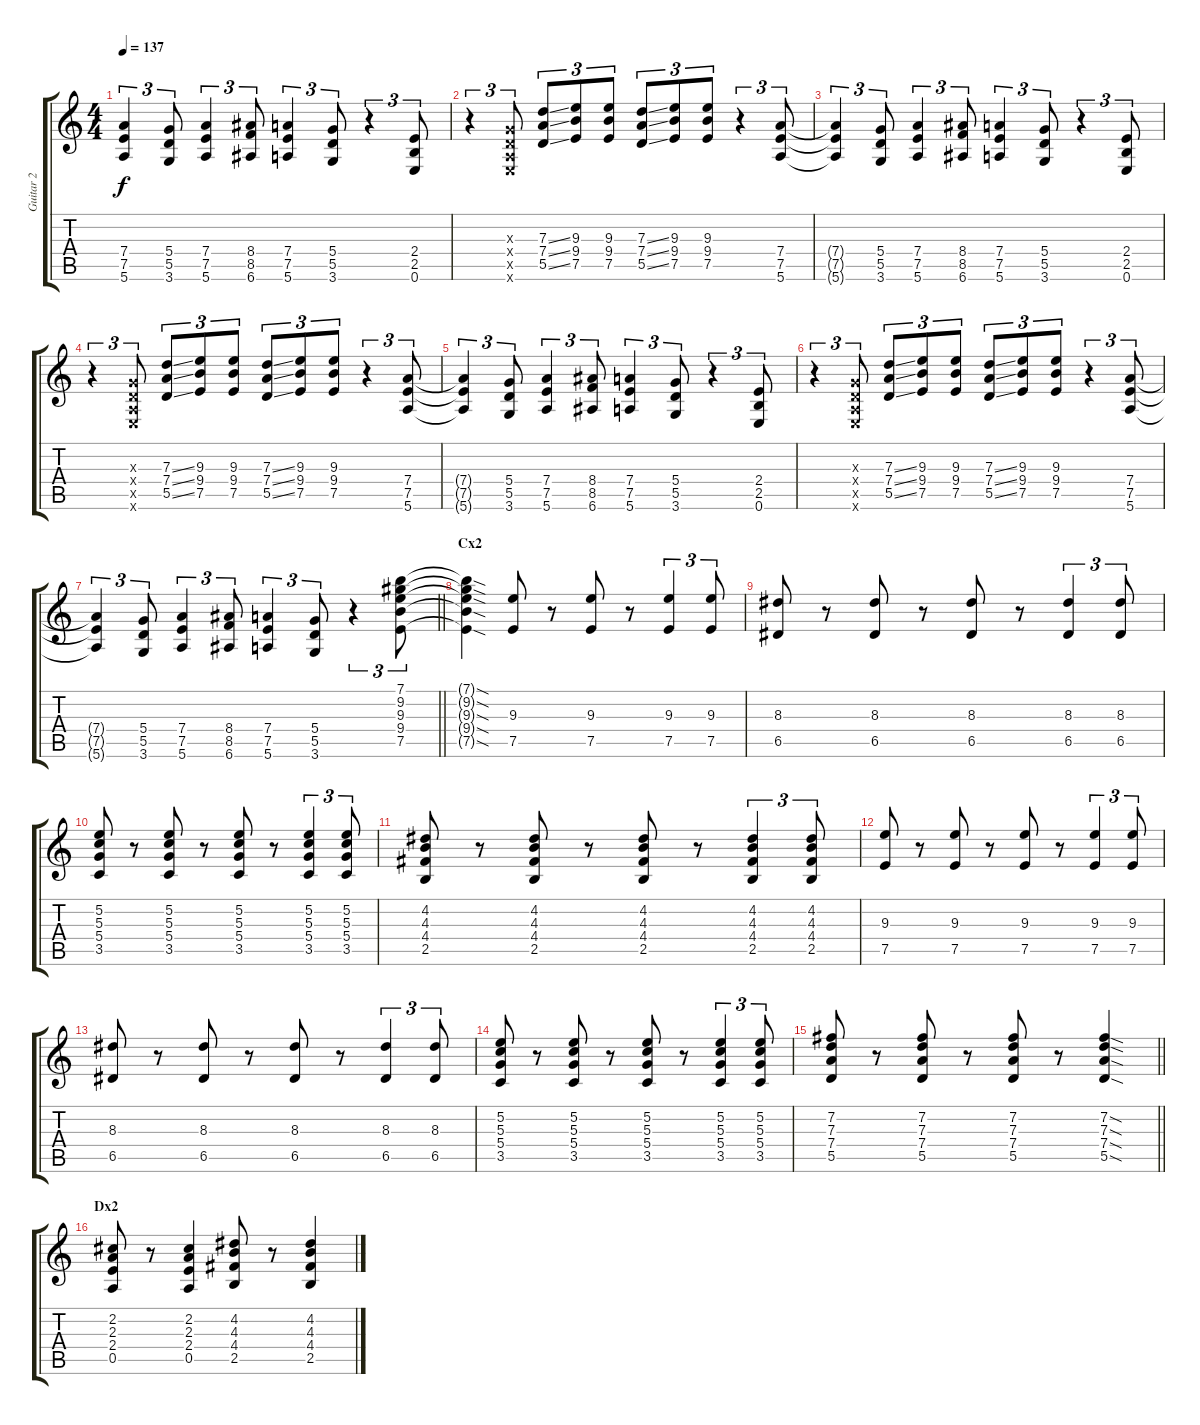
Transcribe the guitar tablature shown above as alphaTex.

\track ("Guitar 2" "Guitar 2") {instrument distortionguitar}
\staff {score tabs}
\tuning (E4 B3 G3 D3 A2 E2) {hide}
\ts (4 4)
\tempo 137
\clef g2
\ks c
(7.4{t} 7.5{t} 5.6{t}).4{tu (3 2) dy f} (5.4 5.5 3.6).8{tu (3 2)} (7.4 7.5 5.6).4{tu (3 2)} (8.4 8.5 6.6).8{tu (3 2)} (7.4 7.5 5.6).4{tu (3 2)} (5.4 5.5 3.6).8{tu (3 2)} r.4{tu (3 2)} (2.4 2.5 0.6).8{tu (3 2)} |
r.4{tu (3 2)} (0.3{x} 0.4{x} 0.5{x} 0.6{x}).8{tu (3 2)} (7.3{ss} 7.4{ss} 5.5{ss}).8{tu (3 2)} (9.3 9.4 7.5).8{tu (3 2)} (9.3 9.4 7.5).8{tu (3 2)} (7.3{ss} 7.4{ss} 5.5{ss}).8{tu (3 2)} (9.3 9.4 7.5).8{tu (3 2)} (9.3 9.4 7.5).8{tu (3 2)} r.4{tu (3 2)} (7.4 7.5 5.6).8{tu (3 2)} |
(7.4{t} 7.5{t} 5.6{t}).4{tu (3 2)} (5.4 5.5 3.6).8{tu (3 2)} (7.4 7.5 5.6).4{tu (3 2)} (8.4 8.5 6.6).8{tu (3 2)} (7.4 7.5 5.6).4{tu (3 2)} (5.4 5.5 3.6).8{tu (3 2)} r.4{tu (3 2)} (2.4 2.5 0.6).8{tu (3 2)} |
r.4{tu (3 2)} (0.3{x} 0.4{x} 0.5{x} 0.6{x}).8{tu (3 2)} (7.3{ss} 7.4{ss} 5.5{ss}).8{tu (3 2)} (9.3 9.4 7.5).8{tu (3 2)} (9.3 9.4 7.5).8{tu (3 2)} (7.3{ss} 7.4{ss} 5.5{ss}).8{tu (3 2)} (9.3 9.4 7.5).8{tu (3 2)} (9.3 9.4 7.5).8{tu (3 2)} r.4{tu (3 2)} (7.4 7.5 5.6).8{tu (3 2)} |
(7.4{t} 7.5{t} 5.6{t}).4{tu (3 2)} (5.4 5.5 3.6).8{tu (3 2)} (7.4 7.5 5.6).4{tu (3 2)} (8.4 8.5 6.6).8{tu (3 2)} (7.4 7.5 5.6).4{tu (3 2)} (5.4 5.5 3.6).8{tu (3 2)} r.4{tu (3 2)} (2.4 2.5 0.6).8{tu (3 2)} |
r.4{tu (3 2)} (0.3{x} 0.4{x} 0.5{x} 0.6{x}).8{tu (3 2)} (7.3{ss} 7.4{ss} 5.5{ss}).8{tu (3 2)} (9.3 9.4 7.5).8{tu (3 2)} (9.3 9.4 7.5).8{tu (3 2)} (7.3{ss} 7.4{ss} 5.5{ss}).8{tu (3 2)} (9.3 9.4 7.5).8{tu (3 2)} (9.3 9.4 7.5).8{tu (3 2)} r.4{tu (3 2)} (7.4 7.5 5.6).8{tu (3 2)} |
\barLineRight lightlight
(7.4{t} 7.5{t} 5.6{t}).4{tu (3 2)} (5.4 5.5 3.6).8{tu (3 2)} (7.4 7.5 5.6).4{tu (3 2)} (8.4 8.5 6.6).8{tu (3 2)} (7.4 7.5 5.6).4{tu (3 2)} (5.4 5.5 3.6).8{tu (3 2)} r.4{tu (3 2)} (7.1 9.2 9.3 9.4 7.5).8{tu (3 2)} |
\section ("" "Cx2")
(7.1{sod t} 9.2{sod t} 9.3{sod t} 9.4{sod t} 7.5{sod t}).4 (9.3 7.5).8 r.8 (9.3 7.5).8 r.8 (9.3 7.5).4{tu (3 2)} (9.3 7.5).8{tu (3 2)} |
(8.3 6.5).8 r.8 (8.3 6.5).8 r.8 (8.3 6.5).8 r.8 (8.3 6.5).4{tu (3 2)} (8.3 6.5).8{tu (3 2)} |
(5.2 5.3 5.4 3.5).8 r.8 (5.2 5.3 5.4 3.5).8 r.8 (5.2 5.3 5.4 3.5).8 r.8 (5.2 5.3 5.4 3.5).4{tu (3 2)} (5.2 5.3 5.4 3.5).8{tu (3 2)} |
(4.2 4.3 4.4 2.5).8 r.8 (4.2 4.3 4.4 2.5).8 r.8 (4.2 4.3 4.4 2.5).8 r.8 (4.2 4.3 4.4 2.5).4{tu (3 2)} (4.2 4.3 4.4 2.5).8{tu (3 2)} |
(9.3 7.5).8 r.8 (9.3 7.5).8 r.8 (9.3 7.5).8 r.8 (9.3 7.5).4{tu (3 2)} (9.3 7.5).8{tu (3 2)} |
(8.3 6.5).8 r.8 (8.3 6.5).8 r.8 (8.3 6.5).8 r.8 (8.3 6.5).4{tu (3 2)} (8.3 6.5).8{tu (3 2)} |
(5.2 5.3 5.4 3.5).8 r.8 (5.2 5.3 5.4 3.5).8 r.8 (5.2 5.3 5.4 3.5).8 r.8 (5.2 5.3 5.4 3.5).4{tu (3 2)} (5.2 5.3 5.4 3.5).8{tu (3 2)} |
\barLineRight lightlight
(7.2 7.3 7.4 5.5).8 r.8 (7.2 7.3 7.4 5.5).8 r.8 (7.2 7.3 7.4 5.5).8 r.8 (7.2{sod} 7.3{sod} 7.4{sod} 5.5{sod}).4 |
\section ("" "Dx2")
(2.2 2.3 2.4 0.5).8 r.8 (2.2 2.3 2.4 0.5).4 (4.2 4.3 4.4 2.5).8 r.8 (4.2 4.3 4.4 2.5).4
